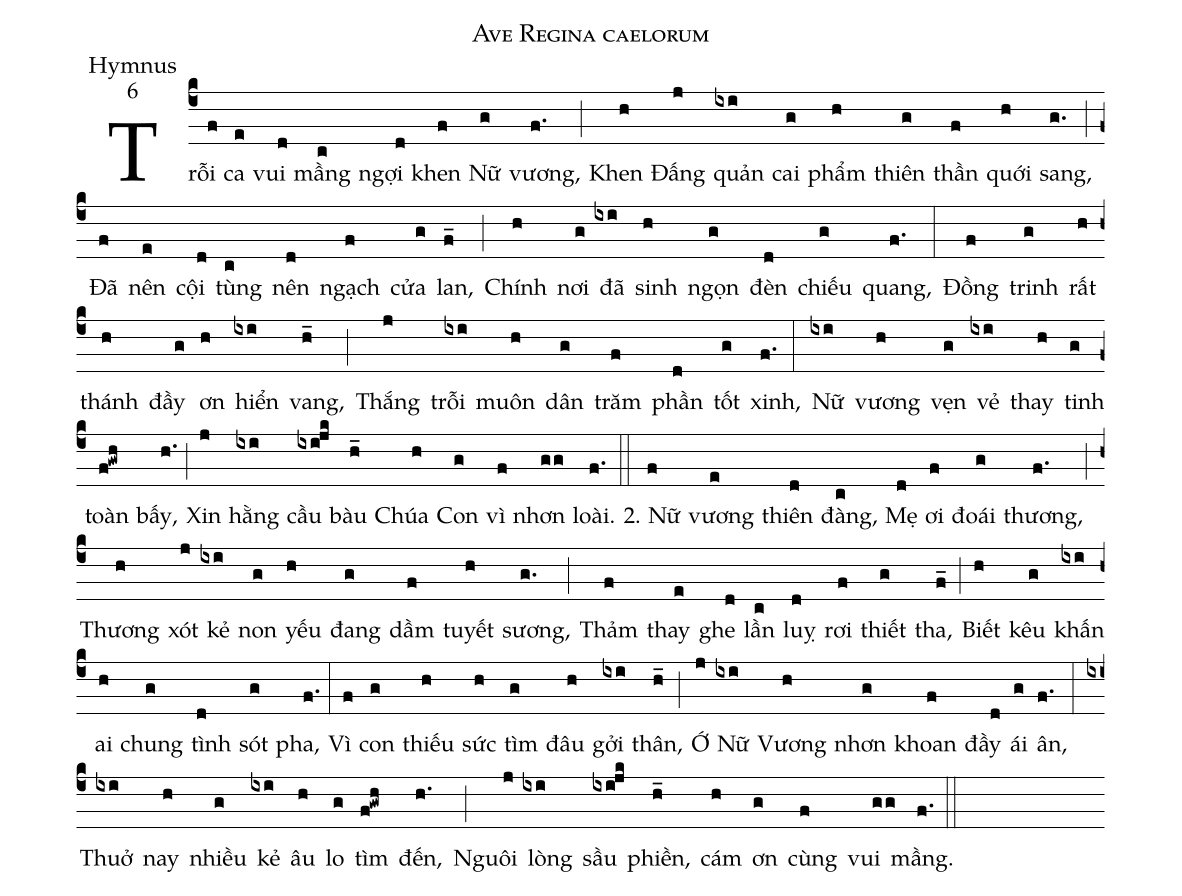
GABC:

name:Ave Regina caelorum;
office-part:Hymnus;
mode:6;
%%
(c4)Trỗi(f) ca(e) vui(d) mầng(c) ngợi(d) khen(f) Nữ(g) vương,(f.) (;)
Khen(h) Đấng(j) quản(ixi) cai(g) phẩm(h) thiên(g) thần(f) quới(h) sang,(g.) (;)
Đã(f) nên(e) cội(d) tùng(c) nên(d) ngạch(f) cửa(g) lan,(f_) (;)
Chính(h) nơi(g) đã(ixi) sinh(h) ngọn(g) đèn(d) chiếu(g) quang,(f.) (:)
Đồng(f) trinh(g) rất(h) thánh(h) đầy(g) ơn(h) hiển(ixi) vang,(h_) (;)
Thắng(j) trỗi(ixi) muôn(h) dân(g) trăm(f) phần(d) tốt(g) xinh,(f.) (:)
Nữ(ixi) vương(h) vẹn(g) vẻ(ixi) thay(h) tinh(g) toàn(f!gwh) bấy,(h.) (;)
Xin(j) hằng(ixi) cầu(ixi!jk) bàu(h_) Chúa(h) Con(g) vì(f) nhơn(gg) loài.(f.) (::)
2. Nữ(f) vương(e) thiên(d) đàng,(c) Mẹ(d) ơi(f) đoái(g) thương,(f.) (;)
Thương(h) xót(j) kẻ(ixi) non(g) yếu(h) đang(g) dầm(f) tuyết(h) sương,(g.) (;)
Thảm(f) thay(e) ghe(d) lần(c) luỵ(d) rơi(f) thiết(g) tha,(f_) (;)
Biết(h) kêu(g) khấn(ixi) ai(h) chung(g) tình(d) sót(g) pha,(f.) (:)
Vì(f) con(g) thiếu(h) sức(h) tìm(g) đâu(h) gởi(ixi) thân,(h_) (;)
Ớ(j) Nữ(ixi) Vương(h) nhơn(g) khoan(f) đầy(d) ái(g) ân,(f.) (:)
Thuở(ixi) nay(h) nhiều(g) kẻ(ixi) âu(h) lo(g) tìm(f!gwh) đến,(h.) (;)
Nguôi(j) lòng(ixi) sầu(ixi!jk) phiền,(h_) cám(h) ơn(g) cùng(f) vui(gg) mầng.(f.) (::)
